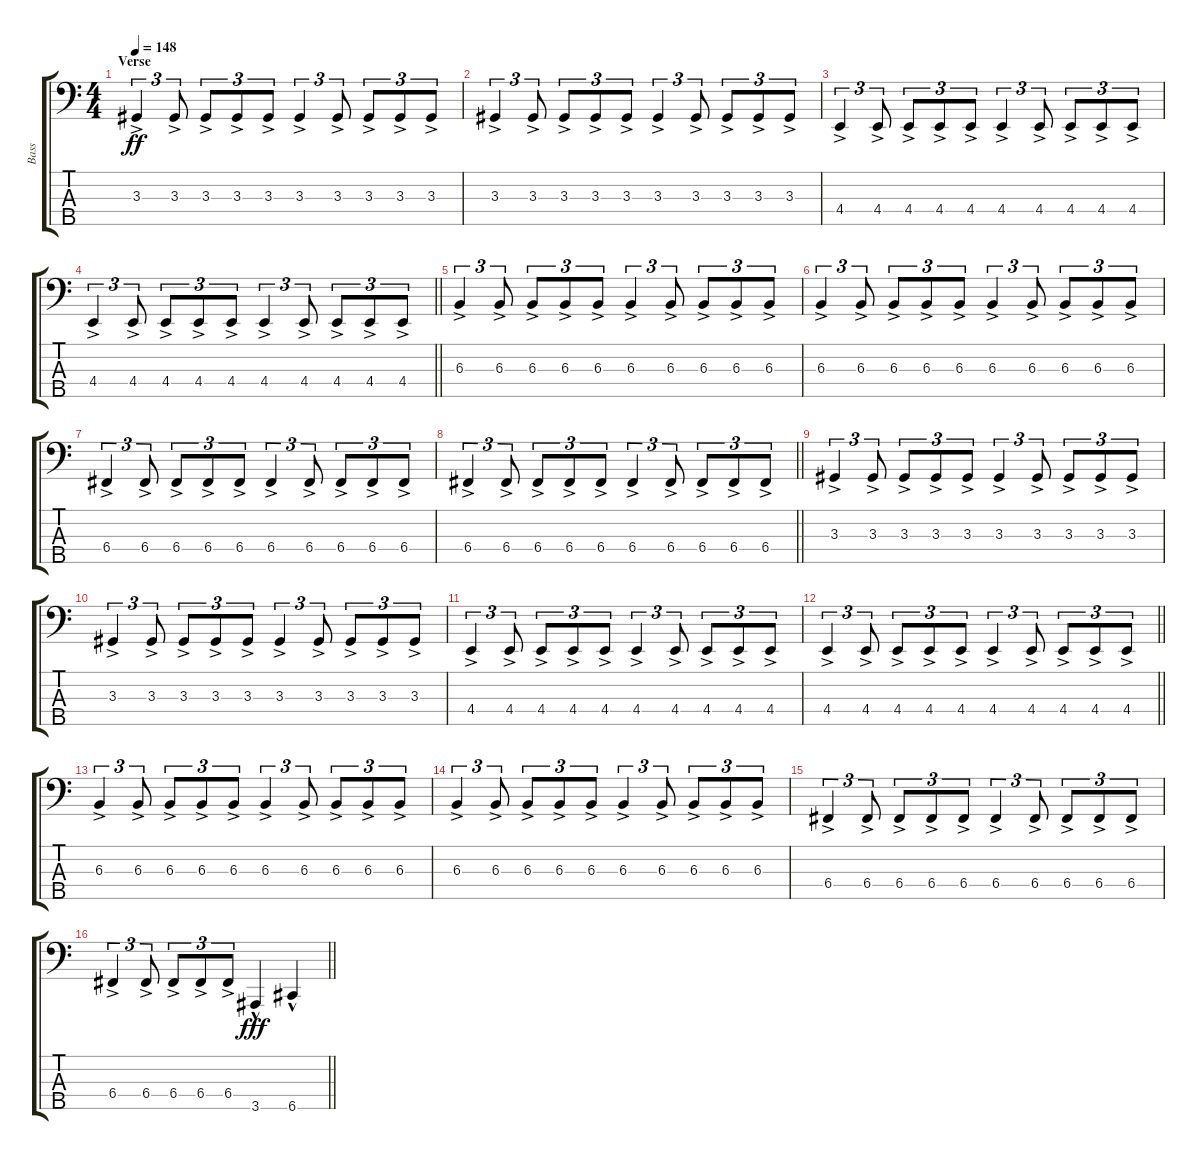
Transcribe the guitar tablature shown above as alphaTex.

\track ("Bass" "Bass") {instrument electricbassfinger}
\staff {score tabs}
\tuning (Eb2 Bb1 F1 C1 G0) {hide}
\ts (4 4)
\section ("" "Verse")
\tempo 148
\clef f4
\ks c
3.3{ac}.4{tu (3 2) dy ff} 3.3{ac}.8{tu (3 2)} 3.3{ac}.8{tu (3 2)} 3.3{ac}.8{tu (3 2)} 3.3{ac}.8{tu (3 2)} 3.3{ac}.4{tu (3 2)} 3.3{ac}.8{tu (3 2)} 3.3{ac}.8{tu (3 2)} 3.3{ac}.8{tu (3 2)} 3.3{ac}.8{tu (3 2)} |
3.3{ac}.4{tu (3 2)} 3.3{ac}.8{tu (3 2)} 3.3{ac}.8{tu (3 2)} 3.3{ac}.8{tu (3 2)} 3.3{ac}.8{tu (3 2)} 3.3{ac}.4{tu (3 2)} 3.3{ac}.8{tu (3 2)} 3.3{ac}.8{tu (3 2)} 3.3{ac}.8{tu (3 2)} 3.3{ac}.8{tu (3 2)} |
4.4{ac}.4{tu (3 2)} 4.4{ac}.8{tu (3 2)} 4.4{ac}.8{tu (3 2)} 4.4{ac}.8{tu (3 2)} 4.4{ac}.8{tu (3 2)} 4.4{ac}.4{tu (3 2)} 4.4{ac}.8{tu (3 2)} 4.4{ac}.8{tu (3 2)} 4.4{ac}.8{tu (3 2)} 4.4{ac}.8{tu (3 2)} |
\barLineRight lightlight
4.4{ac}.4{tu (3 2)} 4.4{ac}.8{tu (3 2)} 4.4{ac}.8{tu (3 2)} 4.4{ac}.8{tu (3 2)} 4.4{ac}.8{tu (3 2)} 4.4{ac}.4{tu (3 2)} 4.4{ac}.8{tu (3 2)} 4.4{ac}.8{tu (3 2)} 4.4{ac}.8{tu (3 2)} 4.4{ac}.8{tu (3 2)} |
\section ("" "")
6.3{ac}.4{tu (3 2)} 6.3{ac}.8{tu (3 2)} 6.3{ac}.8{tu (3 2)} 6.3{ac}.8{tu (3 2)} 6.3{ac}.8{tu (3 2)} 6.3{ac}.4{tu (3 2)} 6.3{ac}.8{tu (3 2)} 6.3{ac}.8{tu (3 2)} 6.3{ac}.8{tu (3 2)} 6.3{ac}.8{tu (3 2)} |
6.3{ac}.4{tu (3 2)} 6.3{ac}.8{tu (3 2)} 6.3{ac}.8{tu (3 2)} 6.3{ac}.8{tu (3 2)} 6.3{ac}.8{tu (3 2)} 6.3{ac}.4{tu (3 2)} 6.3{ac}.8{tu (3 2)} 6.3{ac}.8{tu (3 2)} 6.3{ac}.8{tu (3 2)} 6.3{ac}.8{tu (3 2)} |
6.4{ac}.4{tu (3 2)} 6.4{ac}.8{tu (3 2)} 6.4{ac}.8{tu (3 2)} 6.4{ac}.8{tu (3 2)} 6.4{ac}.8{tu (3 2)} 6.4{ac}.4{tu (3 2)} 6.4{ac}.8{tu (3 2)} 6.4{ac}.8{tu (3 2)} 6.4{ac}.8{tu (3 2)} 6.4{ac}.8{tu (3 2)} |
\barLineRight lightlight
6.4{ac}.4{tu (3 2)} 6.4{ac}.8{tu (3 2)} 6.4{ac}.8{tu (3 2)} 6.4{ac}.8{tu (3 2)} 6.4{ac}.8{tu (3 2)} 6.4{ac}.4{tu (3 2)} 6.4{ac}.8{tu (3 2)} 6.4{ac}.8{tu (3 2)} 6.4{ac}.8{tu (3 2)} 6.4{ac}.8{tu (3 2)} |
\section ("" "")
3.3{ac}.4{tu (3 2)} 3.3{ac}.8{tu (3 2)} 3.3{ac}.8{tu (3 2)} 3.3{ac}.8{tu (3 2)} 3.3{ac}.8{tu (3 2)} 3.3{ac}.4{tu (3 2)} 3.3{ac}.8{tu (3 2)} 3.3{ac}.8{tu (3 2)} 3.3{ac}.8{tu (3 2)} 3.3{ac}.8{tu (3 2)} |
3.3{ac}.4{tu (3 2)} 3.3{ac}.8{tu (3 2)} 3.3{ac}.8{tu (3 2)} 3.3{ac}.8{tu (3 2)} 3.3{ac}.8{tu (3 2)} 3.3{ac}.4{tu (3 2)} 3.3{ac}.8{tu (3 2)} 3.3{ac}.8{tu (3 2)} 3.3{ac}.8{tu (3 2)} 3.3{ac}.8{tu (3 2)} |
4.4{ac}.4{tu (3 2)} 4.4{ac}.8{tu (3 2)} 4.4{ac}.8{tu (3 2)} 4.4{ac}.8{tu (3 2)} 4.4{ac}.8{tu (3 2)} 4.4{ac}.4{tu (3 2)} 4.4{ac}.8{tu (3 2)} 4.4{ac}.8{tu (3 2)} 4.4{ac}.8{tu (3 2)} 4.4{ac}.8{tu (3 2)} |
\barLineRight lightlight
4.4{ac}.4{tu (3 2)} 4.4{ac}.8{tu (3 2)} 4.4{ac}.8{tu (3 2)} 4.4{ac}.8{tu (3 2)} 4.4{ac}.8{tu (3 2)} 4.4{ac}.4{tu (3 2)} 4.4{ac}.8{tu (3 2)} 4.4{ac}.8{tu (3 2)} 4.4{ac}.8{tu (3 2)} 4.4{ac}.8{tu (3 2)} |
\section ("" "")
6.3{ac}.4{tu (3 2)} 6.3{ac}.8{tu (3 2)} 6.3{ac}.8{tu (3 2)} 6.3{ac}.8{tu (3 2)} 6.3{ac}.8{tu (3 2)} 6.3{ac}.4{tu (3 2)} 6.3{ac}.8{tu (3 2)} 6.3{ac}.8{tu (3 2)} 6.3{ac}.8{tu (3 2)} 6.3{ac}.8{tu (3 2)} |
6.3{ac}.4{tu (3 2)} 6.3{ac}.8{tu (3 2)} 6.3{ac}.8{tu (3 2)} 6.3{ac}.8{tu (3 2)} 6.3{ac}.8{tu (3 2)} 6.3{ac}.4{tu (3 2)} 6.3{ac}.8{tu (3 2)} 6.3{ac}.8{tu (3 2)} 6.3{ac}.8{tu (3 2)} 6.3{ac}.8{tu (3 2)} |
6.4{ac}.4{tu (3 2)} 6.4{ac}.8{tu (3 2)} 6.4{ac}.8{tu (3 2)} 6.4{ac}.8{tu (3 2)} 6.4{ac}.8{tu (3 2)} 6.4{ac}.4{tu (3 2)} 6.4{ac}.8{tu (3 2)} 6.4{ac}.8{tu (3 2)} 6.4{ac}.8{tu (3 2)} 6.4{ac}.8{tu (3 2)} |
\barLineRight lightlight
6.4{ac}.4{tu (3 2)} 6.4{ac}.8{tu (3 2)} 6.4{ac}.8{tu (3 2)} 6.4{ac}.8{tu (3 2)} 6.4{ac}.8{tu (3 2)} 3.5{hac}.4{dy fff} 6.5{hac}.4
